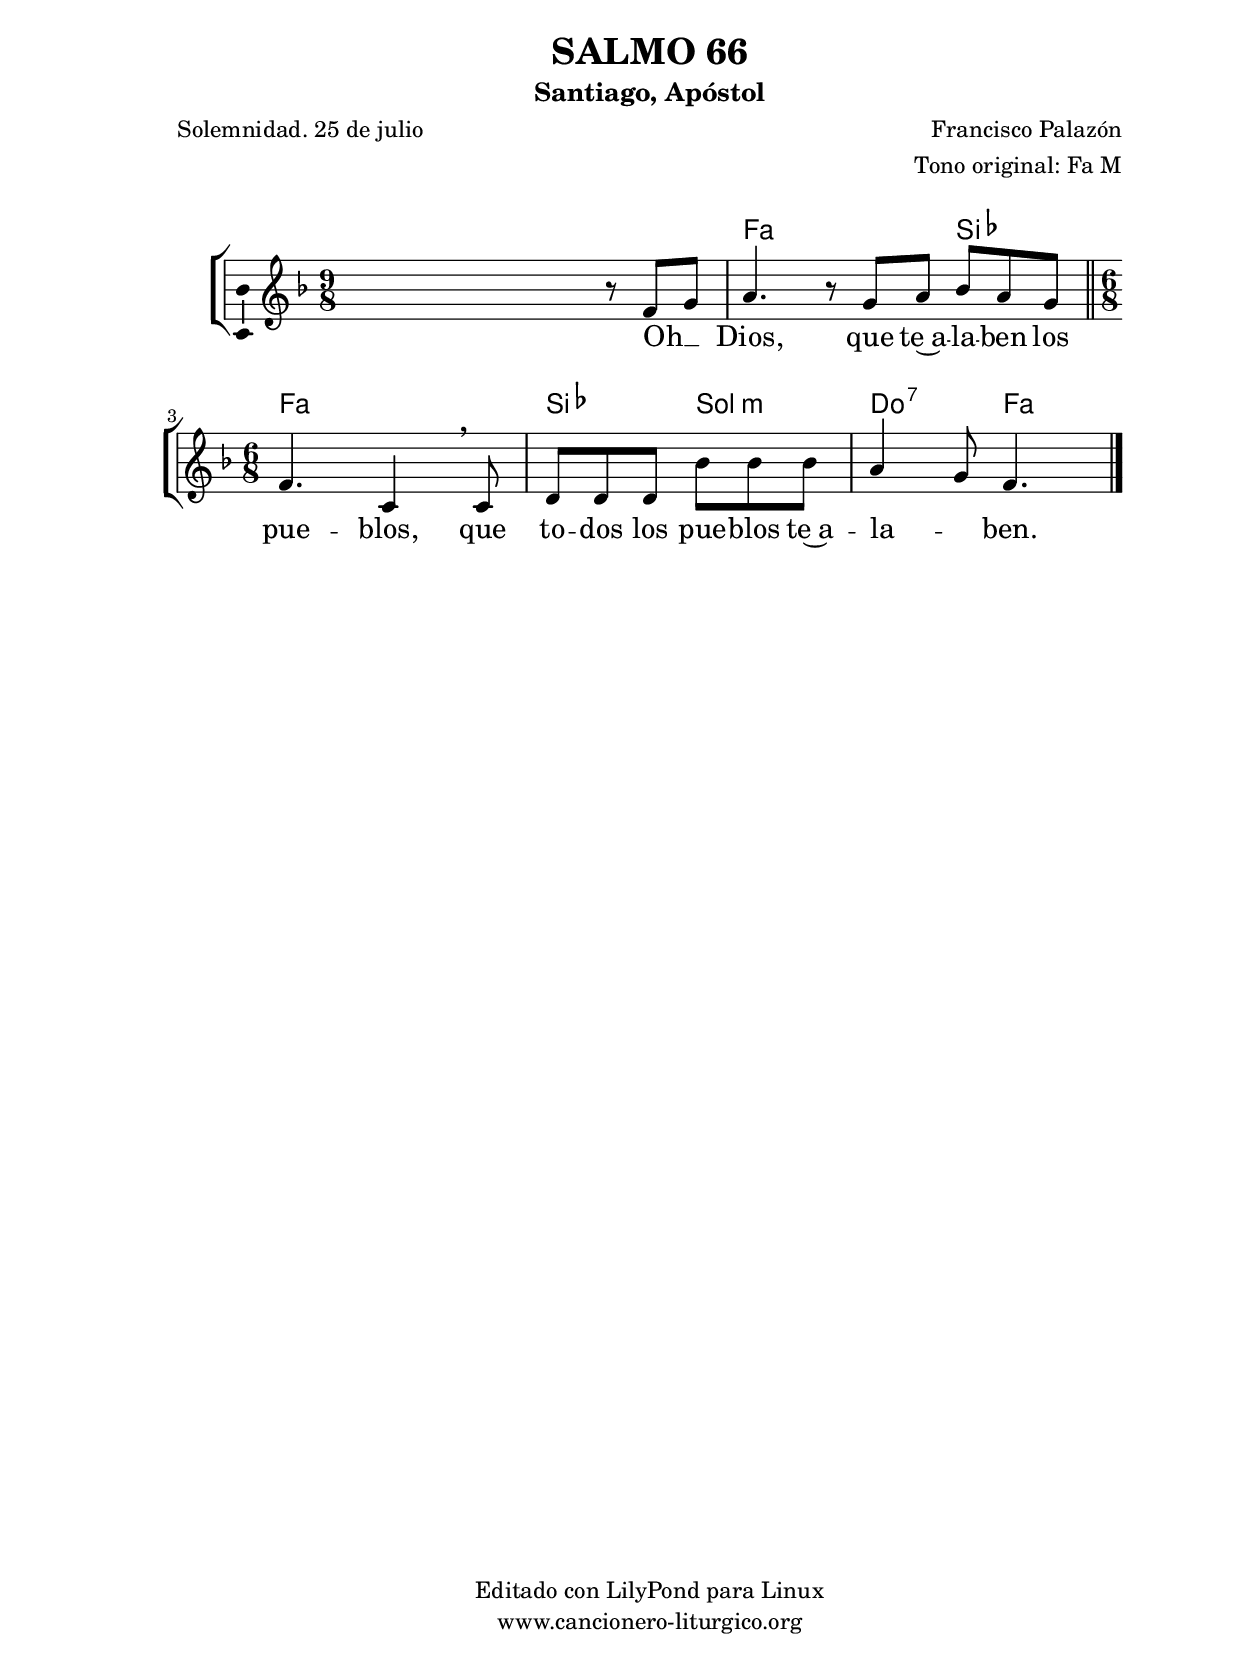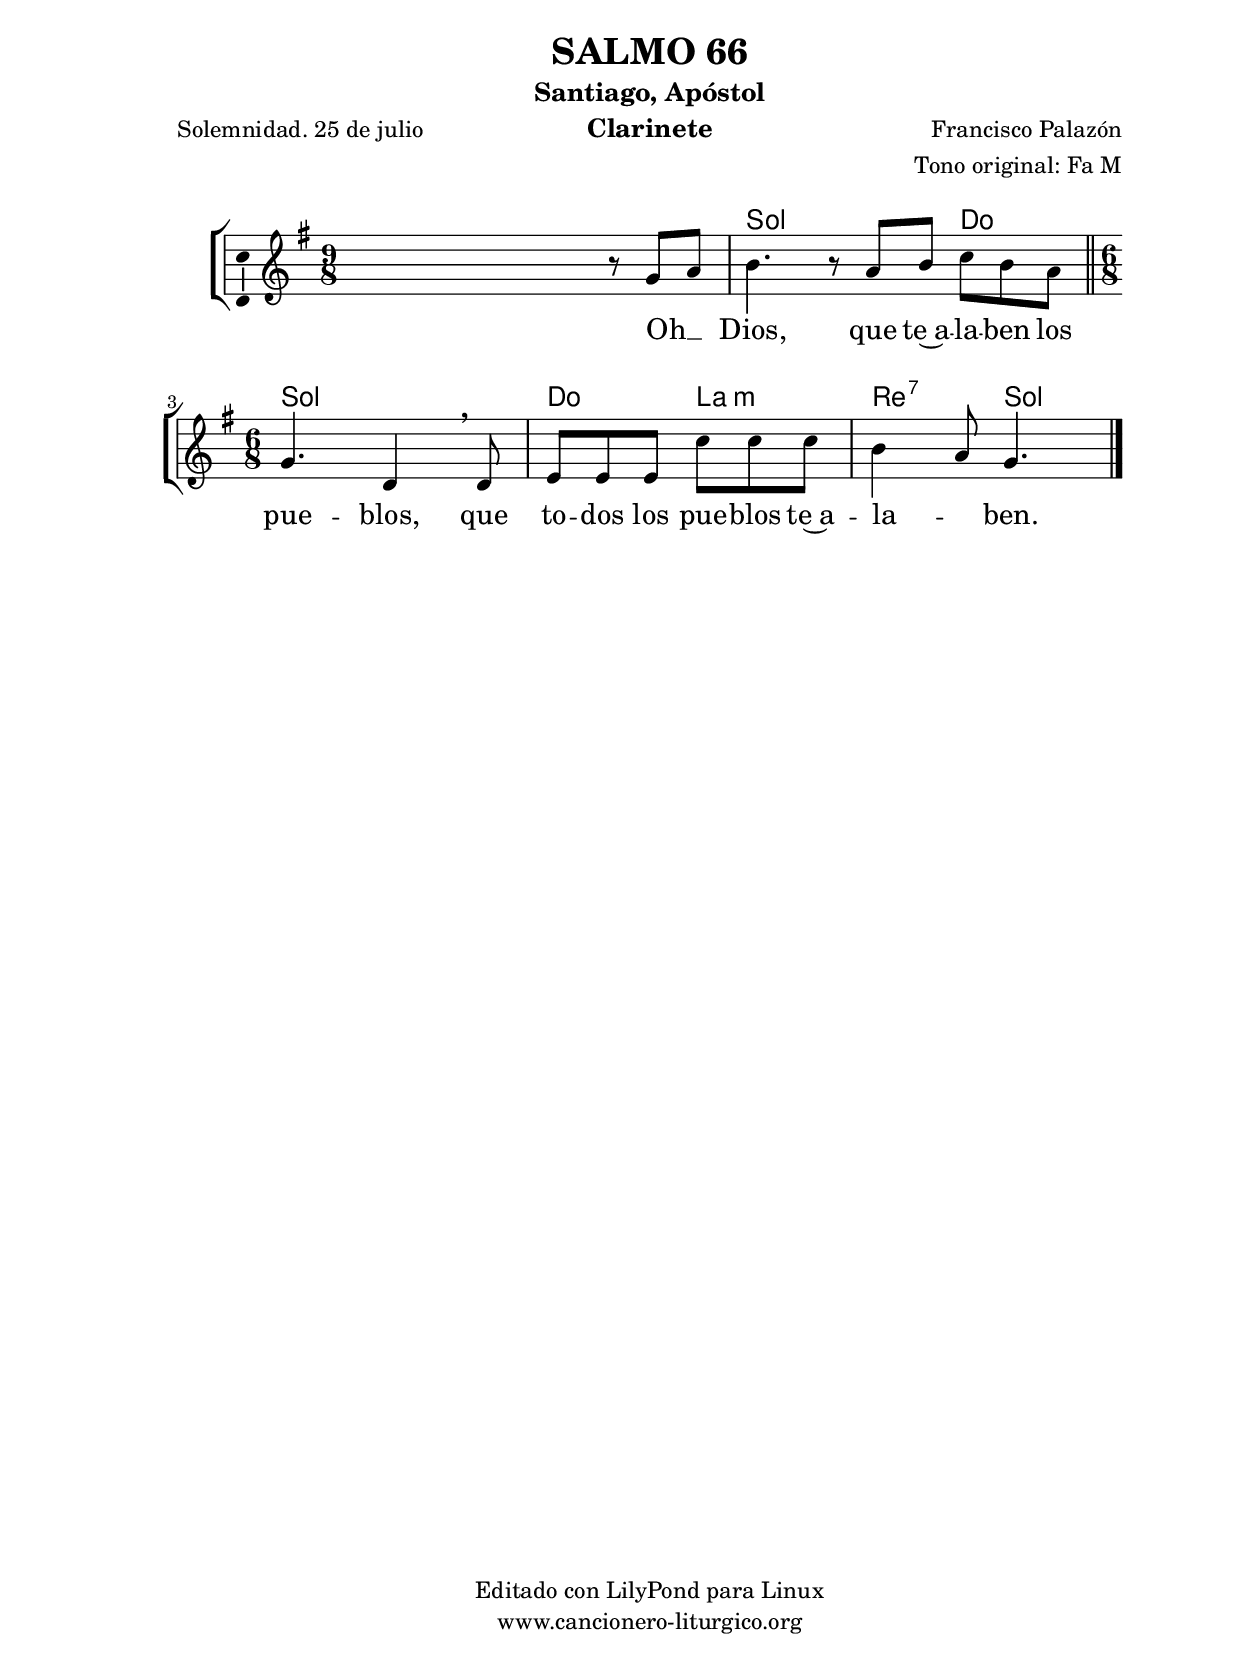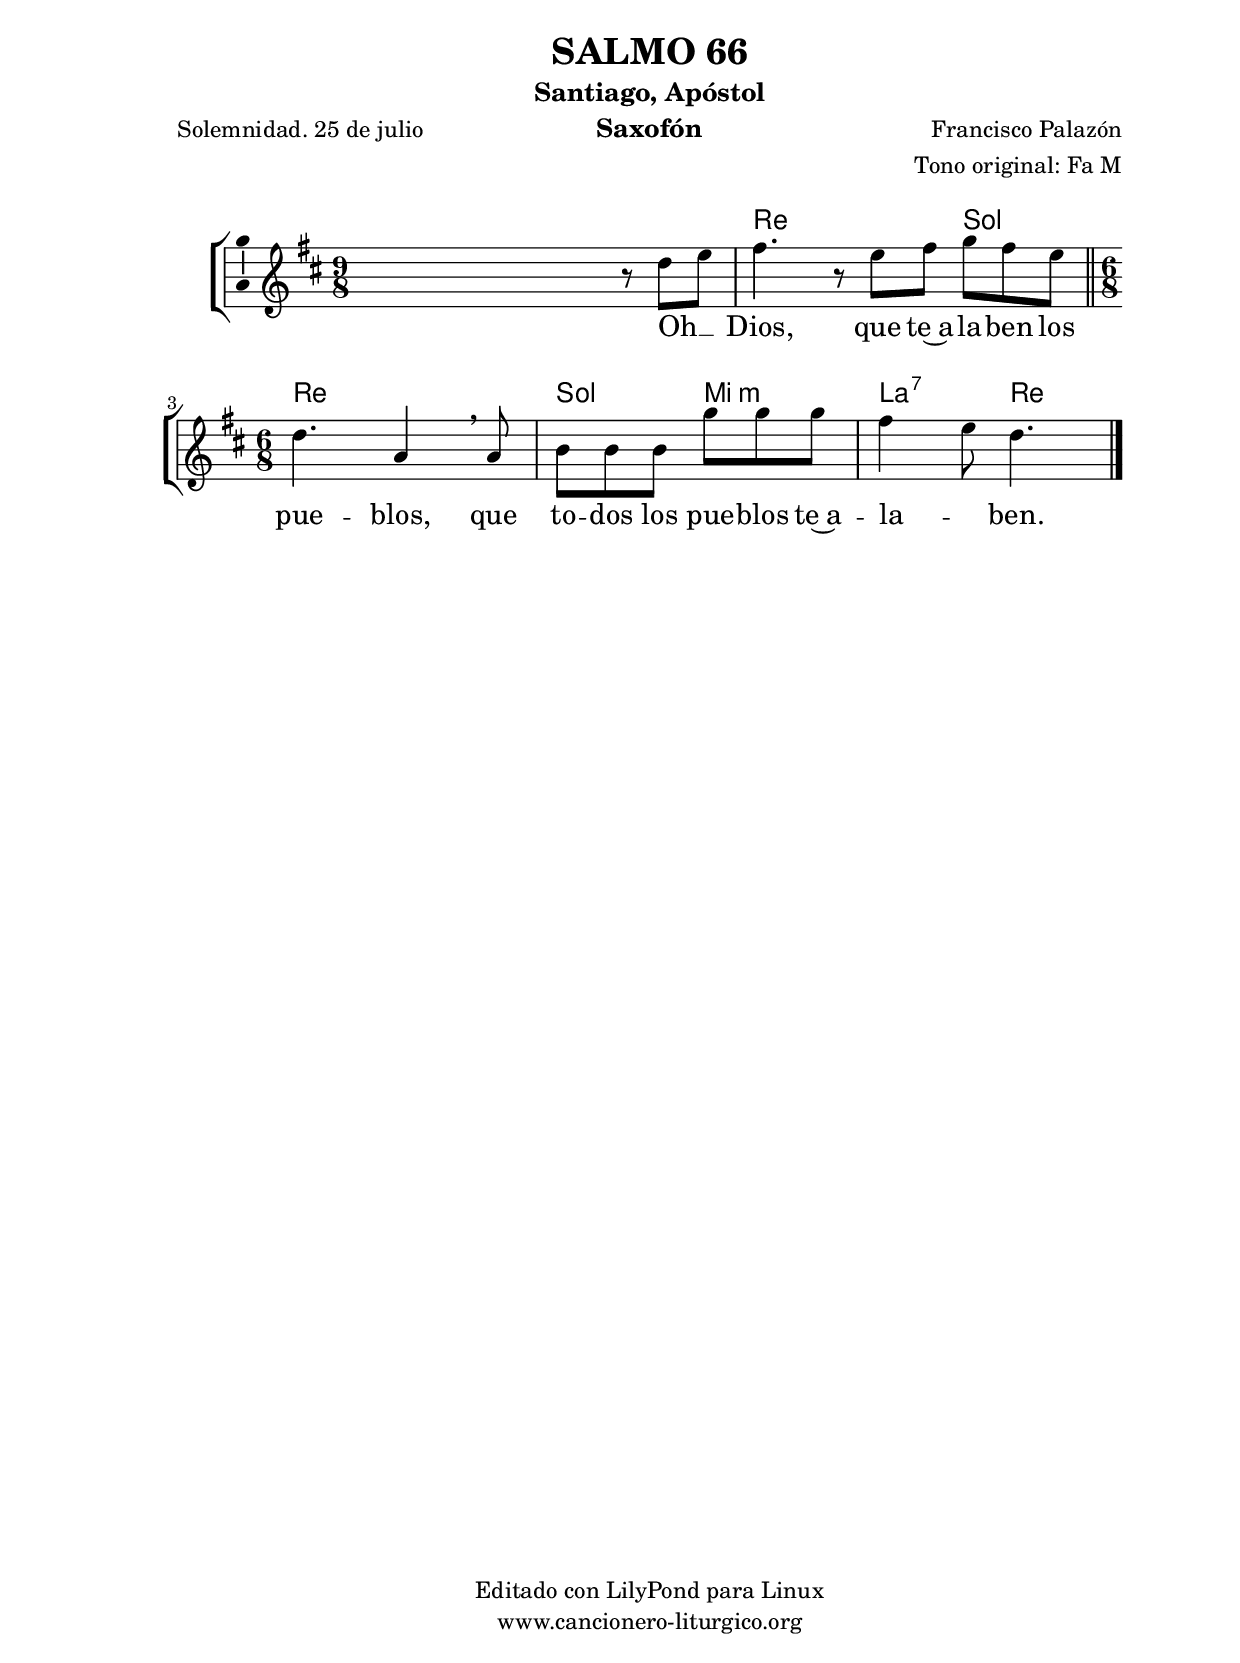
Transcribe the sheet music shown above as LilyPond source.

%
%para convertir .midi en .wav:
%timidity filename.midi -Ow -o finename.wav
%
%
%Para convertir de .wav a .mp3:
%lame -h -m j filename.wav
%
%
%para escuchar el midi:
%timidity nombrefichero.midi
%


%versión de lilypond para la que se ha escrito esta partitura:
\version "2.16.0"

	%Tamaño papel
	#(set-default-paper-size "a4")
	%Tamaño partitura
	#(set-global-staff-size 20)
	%No responde al pulsar sobre una nota
	#(ly:set-option 'point-and-click #f)

%parámetros del encabezamiento:
\header {
	title = "SALMO 66"
	subtitle = "Santiago, Apóstol"
	composer = "Francisco Palazón"
	poet = "Solemnidad. 25 de julio"
	meter = ""
	arranger = "Tono original: Fa M"
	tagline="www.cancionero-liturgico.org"
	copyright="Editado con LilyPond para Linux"
	tiempo = ""
	usos = "Salmo"
	letra = "Oh Dios, que te alaben los pueblos, que todos los pueblos te alaben."
	}

%parámetros asociados al papel:
\paper  {
	oddHeaderMarkup = \markup {\fill-line { \on-the-fly #not-first-page \fromproperty #'header:title \on-the-fly #not-first-page \fromproperty #'header:composer }}
	evenHeaderMarkup = \markup {\fill-line { \fromproperty #'header:composer \fromproperty #'header:title }}
	#(set-paper-size "a4")
	print-page-number = ##f
	first-page-number = 1
	print-first-page-number = ##f
%	head-separation = 3.0 \cm
	top-margin = 2.0 \cm
	bottom-margin = 0.5\cm
%%%	bottom-margin = -1.0\cm
	left-margin = 3.0 \cm
	line-width = 16.0 \cm 
	indent = 8\mm
	interscoreline = 2.\mm
	between-system-space = 15\mm
%	para que las partituras no llenen la hoja:
	ragged-bottom = ##t
%	idem para la última hoja:
	ragged-last-bottom = ##f
%	para que las partituras llenen el ancho del papel:
	ragged-last = ##f
	after-title-space = 2.5 \cm
%page-count=1
%system-count=8

	%Flexible Vertical Spacing
%	markup-markup-spacing =
%	#'((basic-distance . 15) (minimum-distance . 15) (padding . 3))
	markup-system-spacing =
	#'((basic-distance . 15) (minimum-distance . 15) (padding . 3))
	system-system-spacing =
	#'((basic-distance . 15) (minimum-distance . 15) (padding . 3))
	score-system-spacing =
	#'((basic-distance . 15) (minimum-distance . 15) (padding . 5))
%	top-system-spacing = % header
%	#'((basic-distance . 8) (minimum-distance . 0) (padding . 3))
%	top-markup-spacing =
%	#'((basic-distance . 20) (minimum-distance . 20) (padding . 3))
	last-bottom-spacing = % footer
	#'((basic-distance . 5) (minimum-distance . 5) (padding . 3))
%	score-markup-spacing =
%	#'((basic-distance . 16) (minimum-distance . 13) (padding . 3))

	}


%parámetros que afectan a toda la partitura:
global =  {
	%clave de sol (G):
	\clef G
	%armadura:
%	\transpose f a
	\key f \major
	\tempo 4=90
	\set Score.tempoHideNote = ##t
	}


acordes = {
	\italianChords
	\chordmode {
%	\transpose f a
{

s1 s8
f4. s bes f s bes g:m c:7 f

	}
	}
}

melodia = 
%	\transpose f a
{
	\relative c'{

\time 9/8
%%%s2 s4 \times 3/2{f8 g}
s2 s4 r8 f8 g
a4. r8 g8 a bes a g

\bar "||"
\time 6/8
f4. c4 \breathe c8
d8 d d bes' bes bes
a4 g8 f4.

	\bar "|."
	}
	}


texto = \lyricmode {
Oh __ _ Dios, que te~a -- la -- ben los pue -- blos,
que to -- dos los pue -- blos te~a -- la -- _ ben.
	}


acordesStaff = \context ChordNames = acordesStaff <<
	\set chordChanges = ##t
	\acordes
	>>


vozStaff = \context Voice = vozStaff
\with {\consists "Ambitus_engraver"}
<<
%	\set Staff.instrumentName = ""
%	\set Staff.shortInstrumentName = ""
%	\set Staff.midiInstrument = #"clarinet"
%	\set Staff.midiInstrument = #"cello"
%	\set Staff.midiInstrument = #"flute"
	\set Staff.midiInstrument = #"electric guitar (jazz)"
%	\set Staff.midiInstrument = #"english horn"
%	\set Staff.midiInstrument = #"violin"
%	\set Staff.midiInstrument = #"glockenspiel"
	\set Staff.midiMinimumVolume = #0.7
	\set Staff.midiMaximumVolume = #0.9
	\global
	\melodia
	>>


textoStaff = \context Lyrics = textoStaff <<
	\lyricsto vozStaff \texto
	>>

\book {
	\score {
		\context ChoirStaff {
			\override StaffGroup.SystemStartBracket #'collapse-height = #1
			\override Score.SystemStartBar #'collapse-height = #1
			<<
			\acordesStaff
			\vozStaff
			\textoStaff
			>>
			}
		\layout {
	    		\context {
				\Lyrics
				\override LyricText #'font-size = #2
				}
	   		 \context {
				\Score
				%fontSize = #3
				\override StaffSymbol #'staff-space = #(magstep +3)
				%\override Beam #'thickness = #0.55
				%\override SpacingSpanner #'spacing-increment = #1.0
				%\override Slur #'height-limit = #1.5
				}
			}
		}
	\score {
		\unfoldRepeats
		\context ChoirStaff {
			<<
			\acordesStaff
			\vozStaff
			>>
			}
		\midi {
	  		\context {
	  			\Score
				tempoWholesPerMinute = #(ly:make-moment 70 4)
				}
			}
		}
	}

%Partitura para clarinete
#(define output-suffix "C")
\book {
	\header{
		instrument = "Clarinete"
		}
	\score {
		\context ChoirStaff {
			\override StaffGroup.SystemStartBracket #'collapse-height = #1
			\override Score.SystemStartBar #'collapse-height = #1
\transpose c d
			<<
			\acordesStaff
			\vozStaff
			\textoStaff
			>>
			}
		\layout {
	    		\context {
				\Lyrics
				\override LyricText #'font-size = #2
				}
	   		 \context {
				\Score
				%fontSize = #3
				\override StaffSymbol #'staff-space = #(magstep +3)
				%\override Beam #'thickness = #0.55
				%\override SpacingSpanner #'spacing-increment = #1.0
				%\override Slur #'height-limit = #1.5
				}
			}
		}
	}

%Partitura para saxofón
#(define output-suffix "S")
\book {
	\header{
		instrument = "Saxofón"
		}
	\score {
		\context ChoirStaff {
			\override StaffGroup.SystemStartBracket #'collapse-height = #1
			\override Score.SystemStartBar #'collapse-height = #1
\transpose c a
			<<
			\acordesStaff
			\vozStaff
			\textoStaff
			>>
			}
		\layout {
	    		\context {
				\Lyrics
				\override LyricText #'font-size = #2
				}
	   		 \context {
				\Score
				%fontSize = #3
				\override StaffSymbol #'staff-space = #(magstep +3)
				%\override Beam #'thickness = #0.55
				%\override SpacingSpanner #'spacing-increment = #1.0
				%\override Slur #'height-limit = #1.5
				}
			}
		}
	}

